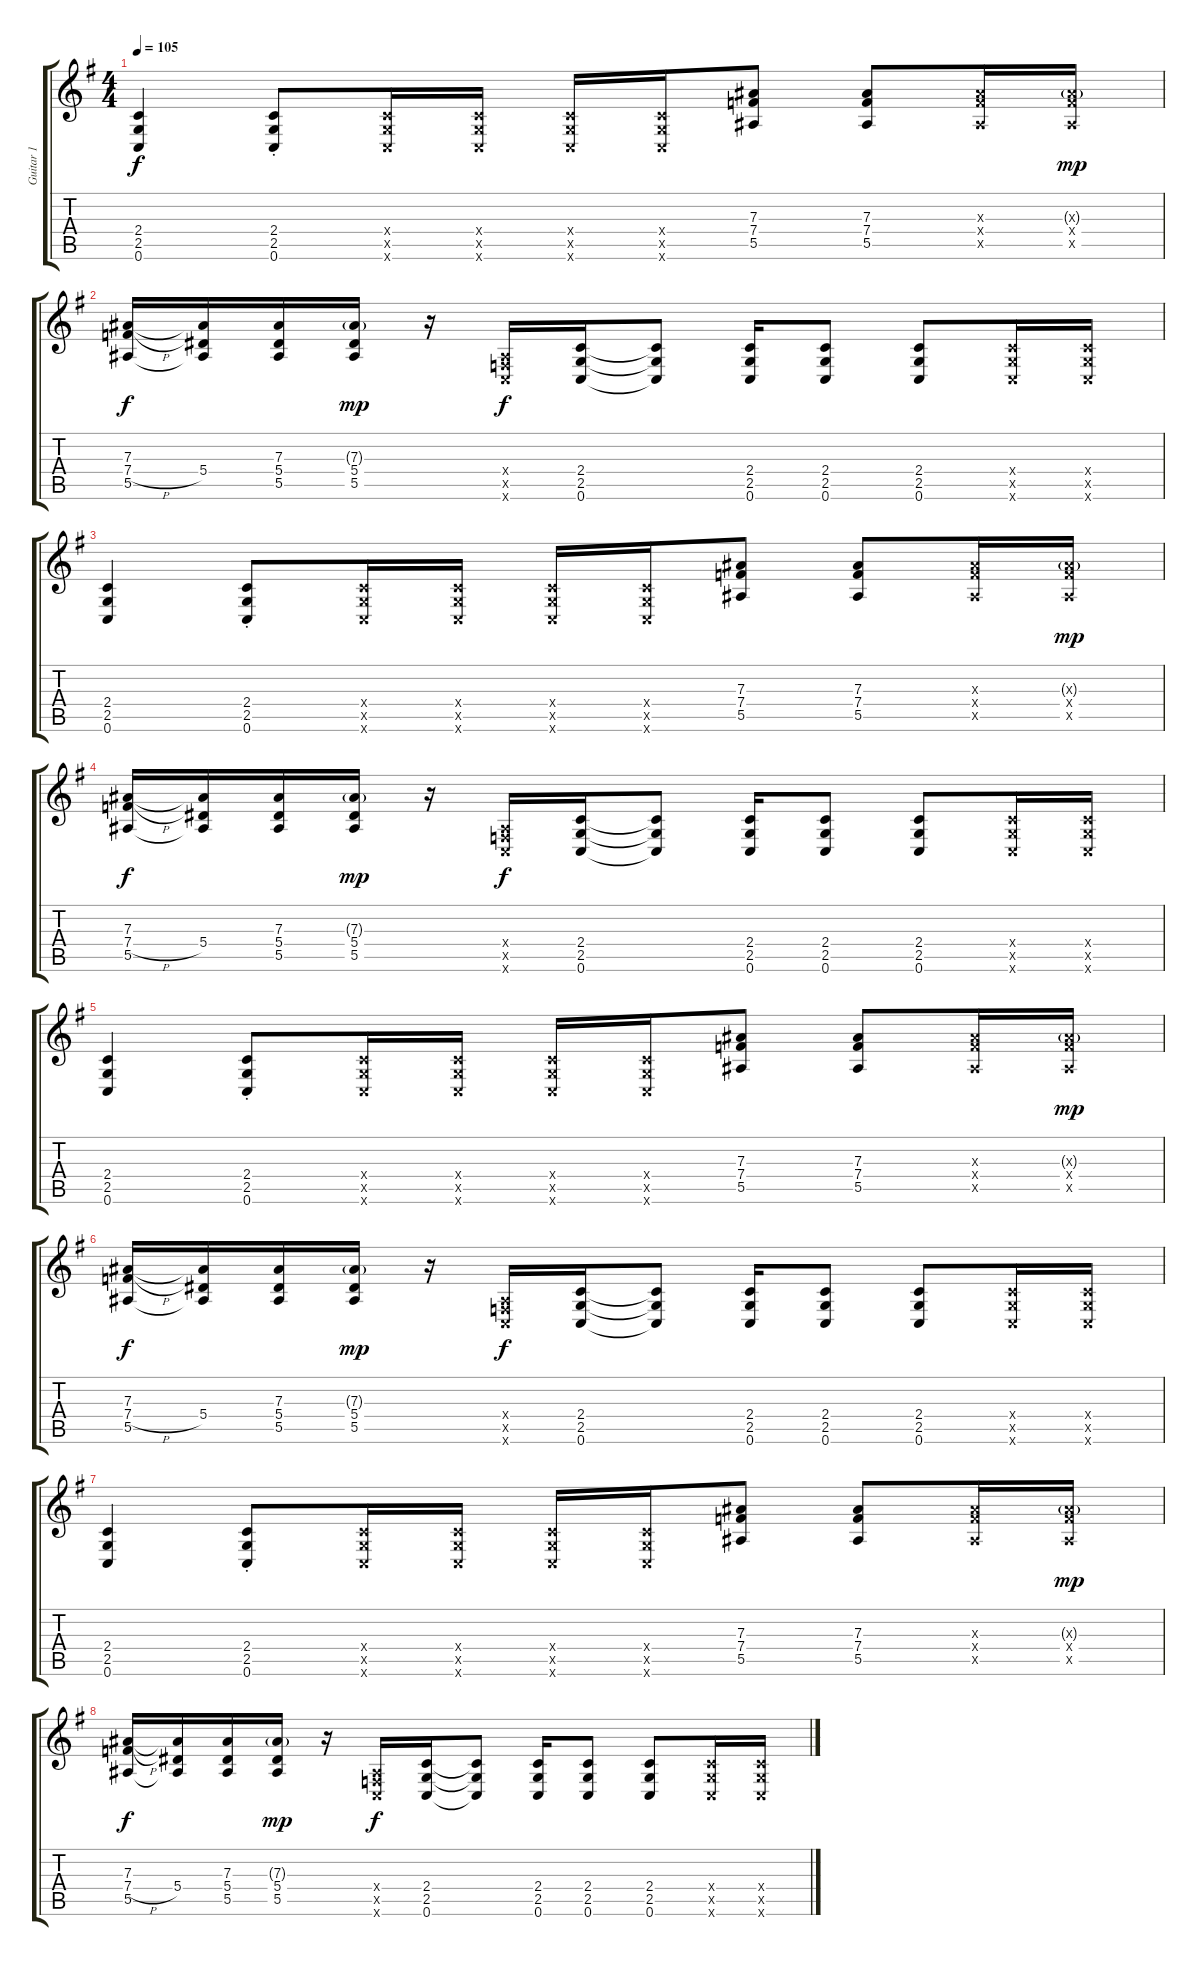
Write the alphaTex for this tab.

\track ("Guitar 1" "Guitar 1") {instrument distortionguitar}
\staff {score tabs}
\tuning (C4 G3 Eb3 Bb2 F2 C2) {hide}
\ts (4 4)
\tempo 105
\clef g2
\ks g
(2.4 2.5 0.6).4{dy f instrument distortionguitar} (2.4{st} 2.5{st} 0.6{st}).8 (2.4{x} 2.5{x} 0.6{x}).16 (2.4{x} 2.5{x} 0.6{x}).16 (2.4{x} 2.5{x} 0.6{x}).16 (2.4{x} 2.5{x} 0.6{x}).16 (7.3 7.4 5.5).8 (7.3 7.4 5.5).8 (7.3{x} 7.4{x} 5.5{x}).16 (7.3{g x} 7.4{x} 5.5{x}).16{dy mp} |
(7.3 7.4{h} 5.5).16{dy f} (7.3{t} 5.4 5.5{t}).16 (7.3 5.4 5.5).16 (7.3{g} 5.4 5.5).16{dy mp} r.16 (0.4{x} 0.5{x} 0.6{x}).16{dy f} (2.4 2.5 0.6).16 (2.4{t} 2.5{t} 0.6{t}).8 (2.4 2.5 0.6).16 (2.4 2.5 0.6).8 (2.4 2.5 0.6).8 (2.4{x} 2.5{x} 0.6{x}).16 (2.4{x} 2.5{x} 0.6{x}).16 |
(2.4 2.5 0.6).4 (2.4{st} 2.5{st} 0.6{st}).8 (2.4{x} 2.5{x} 0.6{x}).16 (2.4{x} 2.5{x} 0.6{x}).16 (2.4{x} 2.5{x} 0.6{x}).16 (2.4{x} 2.5{x} 0.6{x}).16 (7.3 7.4 5.5).8 (7.3 7.4 5.5).8 (7.3{x} 7.4{x} 5.5{x}).16 (7.3{g x} 7.4{x} 5.5{x}).16{dy mp} |
(7.3 7.4{h} 5.5).16{dy f} (7.3{t} 5.4 5.5{t}).16 (7.3 5.4 5.5).16 (7.3{g} 5.4 5.5).16{dy mp} r.16 (0.4{x} 0.5{x} 0.6{x}).16{dy f} (2.4 2.5 0.6).16 (2.4{t} 2.5{t} 0.6{t}).8 (2.4 2.5 0.6).16 (2.4 2.5 0.6).8 (2.4 2.5 0.6).8 (2.4{x} 2.5{x} 0.6{x}).16 (2.4{x} 2.5{x} 0.6{x}).16 |
(2.4 2.5 0.6).4 (2.4{st} 2.5{st} 0.6{st}).8 (2.4{x} 2.5{x} 0.6{x}).16 (2.4{x} 2.5{x} 0.6{x}).16 (2.4{x} 2.5{x} 0.6{x}).16 (2.4{x} 2.5{x} 0.6{x}).16 (7.3 7.4 5.5).8 (7.3 7.4 5.5).8 (7.3{x} 7.4{x} 5.5{x}).16 (7.3{g x} 7.4{x} 5.5{x}).16{dy mp} |
(7.3 7.4{h} 5.5).16{dy f} (7.3{t} 5.4 5.5{t}).16 (7.3 5.4 5.5).16 (7.3{g} 5.4 5.5).16{dy mp} r.16 (0.4{x} 0.5{x} 0.6{x}).16{dy f} (2.4 2.5 0.6).16 (2.4{t} 2.5{t} 0.6{t}).8 (2.4 2.5 0.6).16 (2.4 2.5 0.6).8 (2.4 2.5 0.6).8 (2.4{x} 2.5{x} 0.6{x}).16 (2.4{x} 2.5{x} 0.6{x}).16 |
(2.4 2.5 0.6).4 (2.4{st} 2.5{st} 0.6{st}).8 (2.4{x} 2.5{x} 0.6{x}).16 (2.4{x} 2.5{x} 0.6{x}).16 (2.4{x} 2.5{x} 0.6{x}).16 (2.4{x} 2.5{x} 0.6{x}).16 (7.3 7.4 5.5).8 (7.3 7.4 5.5).8 (7.3{x} 7.4{x} 5.5{x}).16 (7.3{g x} 7.4{x} 5.5{x}).16{dy mp} |
(7.3 7.4{h} 5.5).16{dy f} (7.3{t} 5.4 5.5{t}).16 (7.3 5.4 5.5).16 (7.3{g} 5.4 5.5).16{dy mp} r.16 (0.4{x} 0.5{x} 0.6{x}).16{dy f} (2.4 2.5 0.6).16 (2.4{t} 2.5{t} 0.6{t}).8 (2.4 2.5 0.6).16 (2.4 2.5 0.6).8 (2.4 2.5 0.6).8 (2.4{x} 2.5{x} 0.6{x}).16 (2.4{x} 2.5{x} 0.6{x}).16
